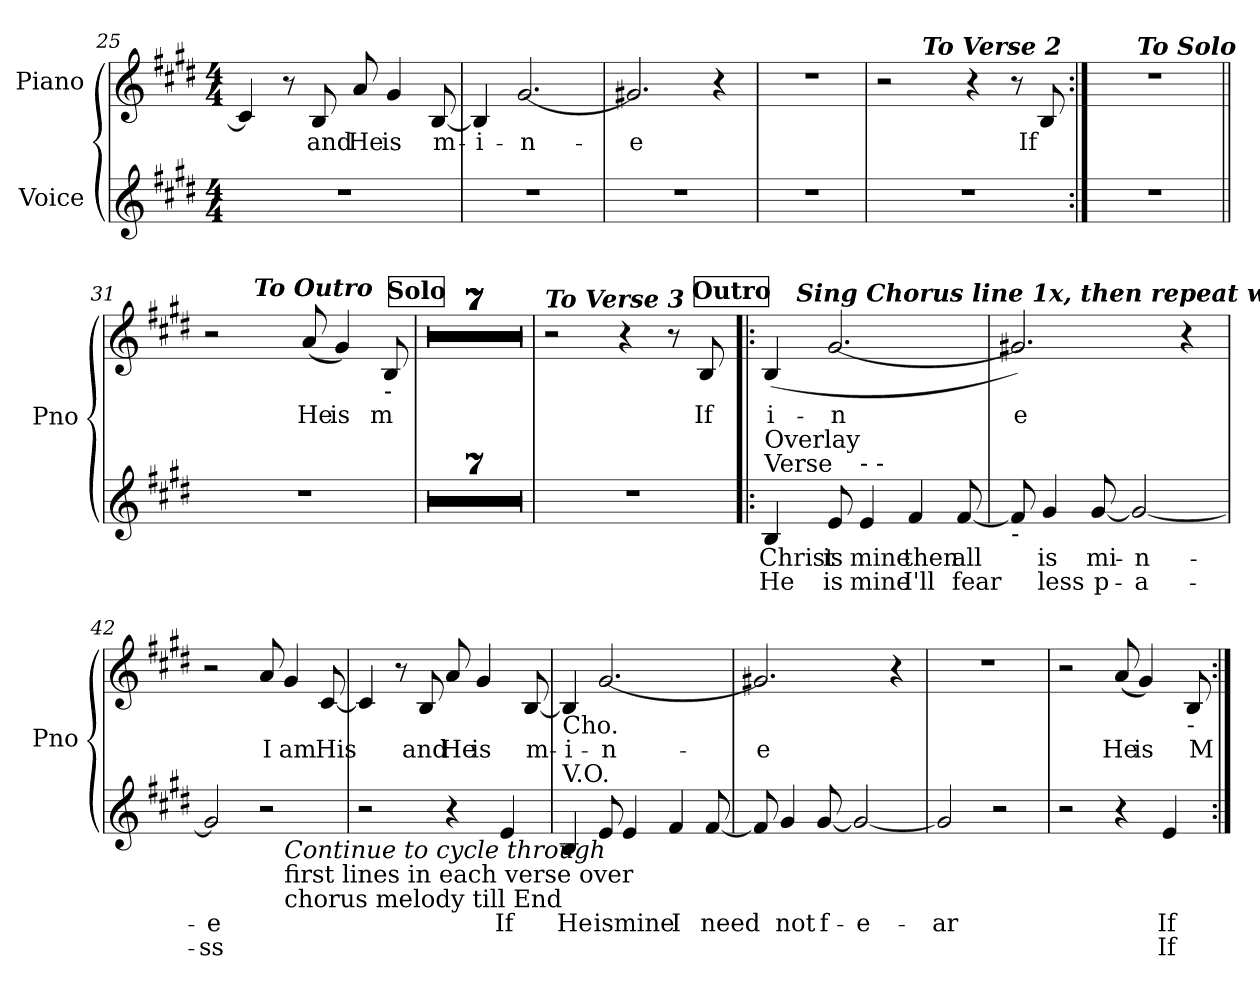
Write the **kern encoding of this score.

**kern	**text	**text	**kern	**text
*part2	*part2	*part2	*part1	*part1
*staff2	*staff2	*staff2	*staff1	*staff1
*I"Voice	*	*	*I"Piano	*
*	*	*	*I'Pno	*
!!LO:LB:g=z
*clefG2	*	*	*clefG2	*
*k[f#c#g#d#]	*	*	*k[f#c#g#d#]	*
*M4/4	*	*	*M4/4	*
=25	=25	=25	=25	=25
1r	.	.	4c#/]	.
.	.	.	8r	.
!	!	!	!	!LO:LY:b
.	.	.	8B/	and
!	!	!	!	!LO:LY:b
.	.	.	8a/	He
!	!	!	!	!LO:LY:b
.	.	.	4g#/	is
!	!	!	!	!LO:LY:b
.	.	.	[8B/	m-
=26	=26	=26	=26	=26
!	!	!	!	!LO:LY:b
1r	.	.	4B/]	-i-
!	!	!	!	!LO:LY:b
.	.	.	[2.g#/	-n-
=27	=27	=27	=27	=27
!	!	!	!	!LO:LY:b
1r	.	.	2.g#X/]	-e
.	.	.	4r	.
=28	=28	=28	=28	=28
1r	.	.	1r	.
=29	=29	=29	=29	=29
*	*	*	*^	*
1r	.	.	2r	4ryy	.
!	!	!	!	!LO:TX:a:Bi:t=To Verse 2	!
.	.	.	.	2.ryy	.
.	.	.	4r	.	.
.	.	.	8r	.	.
!	!	!	!	!	!LO:LY:b
.	.	.	8B/	.	If
=30:|!	=30:|!	=30:|!	=30:|!	=30:|!	=30:|!
1r	.	.	1r	4ryy	.
!	!	!	!	!LO:TX:a:Bi:t=To Solo	!
.	.	.	.	2.ryy	.
=31||	=31||	=31||	=31||	=31||	=31||
1r	.	.	2r	4ryy	.
!	!	!	!	!LO:TX:a:Bi:t=To Outro	!
.	.	.	.	2.ryy	.
!	!	!	!	!	!LO:LY:b
.	.	.	(8a/	.	He
!	!	!	!	!	!LO:LY:b
.	.	.	4g#/)	.	is
!	!	!	!LO:TX:b:t=-	!	!
!	!	!	!	!	!LO:LY:b
.	.	.	8B/	.	m
!!LO:PB:g=z
!!LO:REH:place=s1:a:B:cj:fs=14:t=Solo
=32	=32	=32	=32	=32	=32
!	!	!	!LO:TX:a:Bi:t=Instrumental Solo	!	!
*	*	*	*v	*v	*
1r	.	.	1r	.
=33	=33	=33	=33	=33
1r	.	.	1r	.
=34	=34	=34	=34	=34
1r	.	.	1r	.
=35	=35	=35	=35	=35
1r	.	.	1r	.
=36	=36	=36	=36	=36
1r	.	.	1r	.
=37	=37	=37	=37	=37
1r	.	.	1r	.
=38	=38	=38	=38	=38
1r	.	.	1r	.
=39	=39	=39	=39	=39
!	!	!	!LO:TX:a:Bi:t=To Verse 3	!
1r	.	.	2r	.
.	.	.	4r	.
.	.	.	8r	.
!	!	!	!	!LO:LY:b
.	.	.	8B/	If
!!LO:LB:g=z
!!LO:REH:place=s1:a:B:cj:fs=14:t=Outro
=40!|:	=40!|:	=40!|:	=40!|:	=40!|:
!	!	!	!LO:TX:b:t=Chorus	!
!LO:TX:a:t=Verse	!	!	!	!
!LO:TX:a:t=Overlay	!	!	!	!
!	!LO:LY:b	!LO:LY:b	!	!LO:LY:b
*	*	*	*^	*
4B/	Christ	He	(4B/	8ryy	i-
!	!	!	!	!LO:TX:a:Bi:t=Sing Chorus line 1x, then repeat with (optional) verse overlay. Otherwise, vamp chorus till End.	!
.	.	.	.	2..ryy	.
!	!LO:LY:b	!LO:LY:b	!	!	!LO:LY:b
8e/	is	is	[2.g#/	.	-n
!LO:TX:a:t=-                -	!	!	!	!	!
!	!LO:LY:b	!LO:LY:b	!	!	!
4e/	mine	mine	.	.	.
!	!LO:LY:b	!LO:LY:b	!	!	!
4f#/	then	I'll	.	.	.
!	!LO:LY:b	!LO:LY:b	!	!	!
[8f#/	all	fear	.	.	.
=41	=41	=41	=41	=41	=41
!LO:TX:b:t=-	!	!	!	!	!
!	!	!	!	!	!LO:LY:b
*	*	*	*v	*v	*
8f#/]	.	.	2.g#X/])	e
!	!LO:LY:b	!LO:LY:b	!	!
4g#/	is	less	.	.
!	!LO:LY:b	!LO:LY:b	!	!
[8g#/	mi-	p-	.	.
!	!LO:LY:b	!LO:LY:b	!	!
2g#/_	-n-	-a-	.	.
.	.	.	4r	.
=42	=42	=42	=42	=42
!	!LO:LY:b	!LO:LY:b	!	!
*^	*	*	*	*
2g#/]	2ryy	-e	-ss	2r	.
!	!	!	!	!	!LO:LY:b
2r	8ryy	.	.	8a/	I
!	!LO:TX:b:i:t=Continue to cycle through	!	!	!	!
!	!LO:TX:b:t=first lines in each verse over	!	!	!	!
!	!LO:TX:b:t=chorus melody till End	!	!	!	!
!	!	!	!	!	!LO:LY:b
.	4.ryy	.	.	4g#/	am
!	!	!	!	!	!LO:LY:b
.	.	.	.	[8c#/	His
*v	*v	*	*	*	*
=43	=43	=43	=43	=43
2r	.	.	4c#/]	.
.	.	.	8r	.
!	!	!	!	!LO:LY:b
.	.	.	8B/	and
!	!	!	!	!LO:LY:b
4r	.	.	8a/	He
!	!	!	!	!LO:LY:b
.	.	.	4g#/	is
!	!LO:LY:b	!	!	!
4e/	If	.	.	.
!	!	!	!	!LO:LY:b
.	.	.	[8B/	m-
!!LO:LB:g=z
=44	=44	=44	=44	=44
!	!	!	!LO:TX:b:t=Cho.	!
!LO:TX:a:t=V.O.	!	!	!	!
!	!LO:LY:b	!	!	!LO:LY:b
4B/	He	.	4B/]	-i-
!	!LO:LY:b	!	!	!LO:LY:b
8e/	is	.	[2.g#/	-n-
!	!LO:LY:b	!	!	!
4e/	mine	.	.	.
!	!LO:LY:b	!	!	!
4f#/	I	.	.	.
!	!LO:LY:b	!	!	!
[8f#/	need	.	.	.
=45	=45	=45	=45	=45
!	!	!	!	!LO:LY:b
8f#/]	.	.	2.g#X/]	-e
!	!LO:LY:b	!	!	!
4g#/	not	.	.	.
!	!LO:LY:b	!	!	!
[8g#/	f-	.	.	.
!	!LO:LY:b	!	!	!
2g#/_	-e-	.	.	.
.	.	.	4r	.
=46	=46	=46	=46	=46
!	!LO:LY:b	!	!	!
2g#/]	-ar	.	1r	.
2r	.	.	.	.
=47	=47	=47	=47	=47
2r	.	.	2r	.
!	!	!	!	!LO:LY:b
4r	.	.	(8a/	He
!	!	!	!	!LO:LY:b
.	.	.	4g#/)	is
!	!LO:LY:b	!LO:LY:b	!	!
4e/	If	If	.	.
!	!	!	!LO:TX:b:t=-	!
!	!	!	!	!LO:LY:b
.	.	.	8B/	M
=:|!	=:|!	=:|!	=:|!	=:|!
*-	*-	*-	*-	*-
